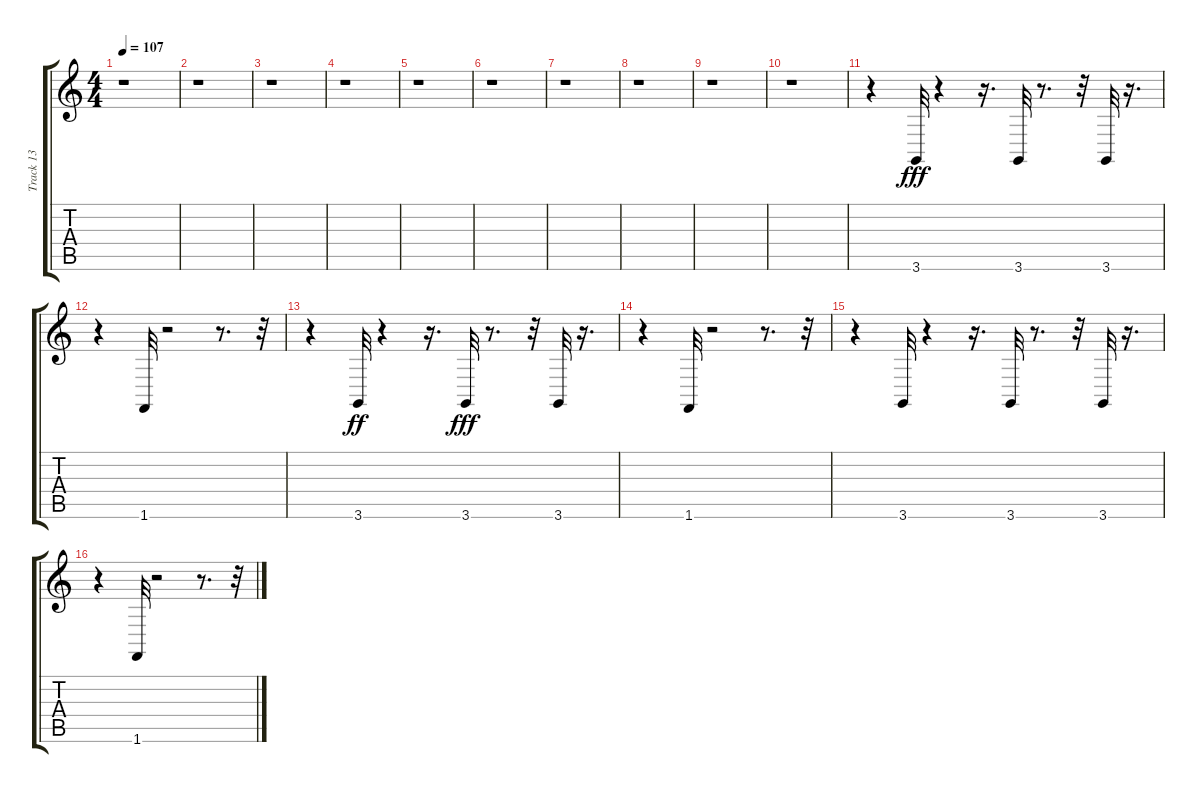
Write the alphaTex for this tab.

\track ("Track 13" "Track 13") {instrument acousticgrandpiano}
\staff {score tabs}
\tuning (E4 B3 G3 D3 A2 E2) {hide}
\ts (4 4)
\tempo 107
\clef g2
\ks c
r.1{dy fff} |
r.1 |
r.1 |
r.1 |
r.1 |
r.1 |
r.1 |
r.1 |
r.1 |
r.1 |
r.4 3.6.32 r.4 r.16{d} 3.6.32 r.8{d} r.32 3.6.32 r.16{d} |
r.4 1.6.32 r.2 r.8{d} r.32 |
r.4 3.6.32{dy ff} r.4 r.16{d} 3.6.32{dy fff} r.8{d} r.32 3.6.32 r.16{d} |
r.4 1.6.32 r.2 r.8{d} r.32 |
r.4 3.6.32 r.4 r.16{d} 3.6.32 r.8{d} r.32 3.6.32 r.16{d} |
r.4 1.6.32 r.2 r.8{d} r.32
